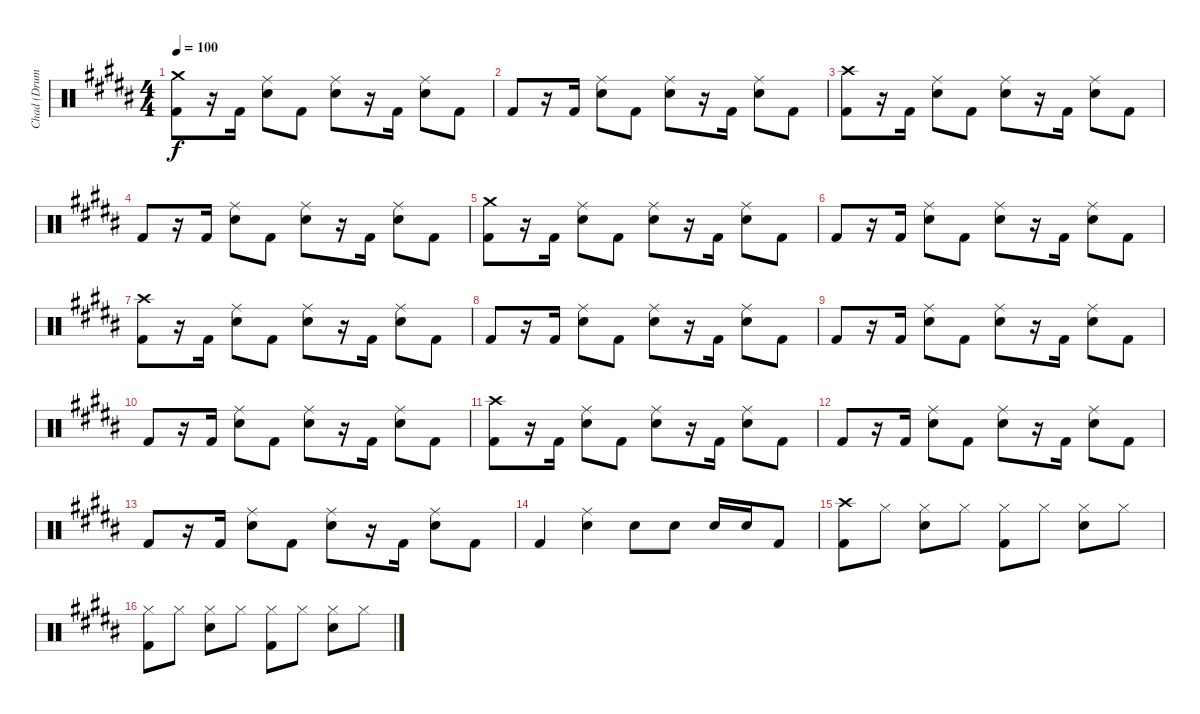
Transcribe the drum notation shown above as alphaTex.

\track ("Chad (Drums)" "Chad (Drum") {instrument percussion bank 177}
\staff {score}
\articulation defaults
\ts (4 4)
\tempo 100
\clef neutral
\ks b
("Crash medium (hit)" "Kick (hit) 2").8{dy f} r.16 "Kick (hit) 2".16 ("Ride (middle)" "Electric Snare (hit)").8 "Kick (hit) 2".8 ("Ride (middle)" "Electric Snare (hit)").8 r.16 "Kick (hit) 2".16 ("Ride (middle)" "Electric Snare (hit)").8 "Kick (hit) 2".8 |
"Kick (hit) 2".8 r.16 "Kick (hit) 2".16 ("Ride (middle)" "Electric Snare (hit)").8 "Kick (hit) 2".8 ("Ride (middle)" "Electric Snare (hit)").8 r.16 "Kick (hit) 2".16 ("Ride (middle)" "Electric Snare (hit)").8 "Kick (hit) 2".8 |
("Crash high (hit)" "Kick (hit) 2").8 r.16 "Kick (hit) 2".16 ("Ride (middle)" "Electric Snare (hit)").8 "Kick (hit) 2".8 ("Ride (middle)" "Electric Snare (hit)").8 r.16 "Kick (hit) 2".16 ("Ride (middle)" "Electric Snare (hit)").8 "Kick (hit) 2".8 |
"Kick (hit) 2".8 r.16 "Kick (hit) 2".16 ("Ride (middle)" "Electric Snare (hit)").8 "Kick (hit) 2".8 ("Ride (middle)" "Electric Snare (hit)").8 r.16 "Kick (hit) 2".16 ("Ride (middle)" "Electric Snare (hit)").8 "Kick (hit) 2".8 |
("Crash medium (hit)" "Kick (hit) 2").8 r.16 "Kick (hit) 2".16 ("Ride (middle)" "Electric Snare (hit)").8 "Kick (hit) 2".8 ("Ride (middle)" "Electric Snare (hit)").8 r.16 "Kick (hit) 2".16 ("Ride (middle)" "Electric Snare (hit)").8 "Kick (hit) 2".8 |
"Kick (hit) 2".8 r.16 "Kick (hit) 2".16 ("Ride (middle)" "Electric Snare (hit)").8 "Kick (hit) 2".8 ("Ride (middle)" "Electric Snare (hit)").8 r.16 "Kick (hit) 2".16 ("Ride (middle)" "Electric Snare (hit)").8 "Kick (hit) 2".8 |
("Crash high (hit)" "Kick (hit) 2").8 r.16 "Kick (hit) 2".16 ("Ride (middle)" "Electric Snare (hit)").8 "Kick (hit) 2".8 ("Ride (middle)" "Electric Snare (hit)").8 r.16 "Kick (hit) 2".16 ("Ride (middle)" "Electric Snare (hit)").8 "Kick (hit) 2".8 |
"Kick (hit) 2".8 r.16 "Kick (hit) 2".16 ("Ride (middle)" "Electric Snare (hit)").8 "Kick (hit) 2".8 ("Ride (middle)" "Electric Snare (hit)").8 r.16 "Kick (hit) 2".16 ("Ride (middle)" "Electric Snare (hit)").8 "Kick (hit) 2".8 |
"Kick (hit) 2".8 r.16 "Kick (hit) 2".16 ("Ride (middle)" "Electric Snare (hit)").8 "Kick (hit) 2".8 ("Ride (middle)" "Electric Snare (hit)").8 r.16 "Kick (hit) 2".16 ("Ride (middle)" "Electric Snare (hit)").8 "Kick (hit) 2".8 |
"Kick (hit) 2".8 r.16 "Kick (hit) 2".16 ("Ride (middle)" "Electric Snare (hit)").8 "Kick (hit) 2".8 ("Ride (middle)" "Electric Snare (hit)").8 r.16 "Kick (hit) 2".16 ("Ride (middle)" "Electric Snare (hit)").8 "Kick (hit) 2".8 |
("Crash high (hit)" "Kick (hit) 2").8 r.16 "Kick (hit) 2".16 ("Ride (middle)" "Electric Snare (hit)").8 "Kick (hit) 2".8 ("Ride (middle)" "Electric Snare (hit)").8 r.16 "Kick (hit) 2".16 ("Ride (middle)" "Electric Snare (hit)").8 "Kick (hit) 2".8 |
"Kick (hit) 2".8 r.16 "Kick (hit) 2".16 ("Ride (middle)" "Electric Snare (hit)").8 "Kick (hit) 2".8 ("Ride (middle)" "Electric Snare (hit)").8 r.16 "Kick (hit) 2".16 ("Ride (middle)" "Electric Snare (hit)").8 "Kick (hit) 2".8 |
"Kick (hit) 2".8 r.16 "Kick (hit) 2".16 ("Ride (middle)" "Electric Snare (hit)").8 "Kick (hit) 2".8 ("Ride (middle)" "Electric Snare (hit)").8 r.16 "Kick (hit) 2".16 ("Ride (middle)" "Electric Snare (hit)").8 "Kick (hit) 2".8 |
"Kick (hit) 2".4 ("Ride (middle)" "Electric Snare (hit)").4 "Electric Snare (hit)".8 "Electric Snare (hit)".8 "Electric Snare (hit)".16 "Electric Snare (hit)".16 "Kick (hit) 2".8 |
("Crash high (hit)" "Kick (hit) 2").8 "Hi-Hat (closed)".8 ("Hi-Hat (closed)" "Electric Snare (hit)").8 "Hi-Hat (closed)".8 ("Hi-Hat (closed)" "Kick (hit) 2").8 "Hi-Hat (closed)".8 ("Hi-Hat (closed)" "Electric Snare (hit)").8 "Hi-Hat (closed)".8 |
("Hi-Hat (closed)" "Kick (hit) 2").8 "Hi-Hat (closed)".8 ("Hi-Hat (closed)" "Electric Snare (hit)").8 "Hi-Hat (closed)".8 ("Hi-Hat (closed)" "Kick (hit) 2").8 "Hi-Hat (closed)".8 ("Hi-Hat (closed)" "Electric Snare (hit)").8 "Hi-Hat (closed)".8
